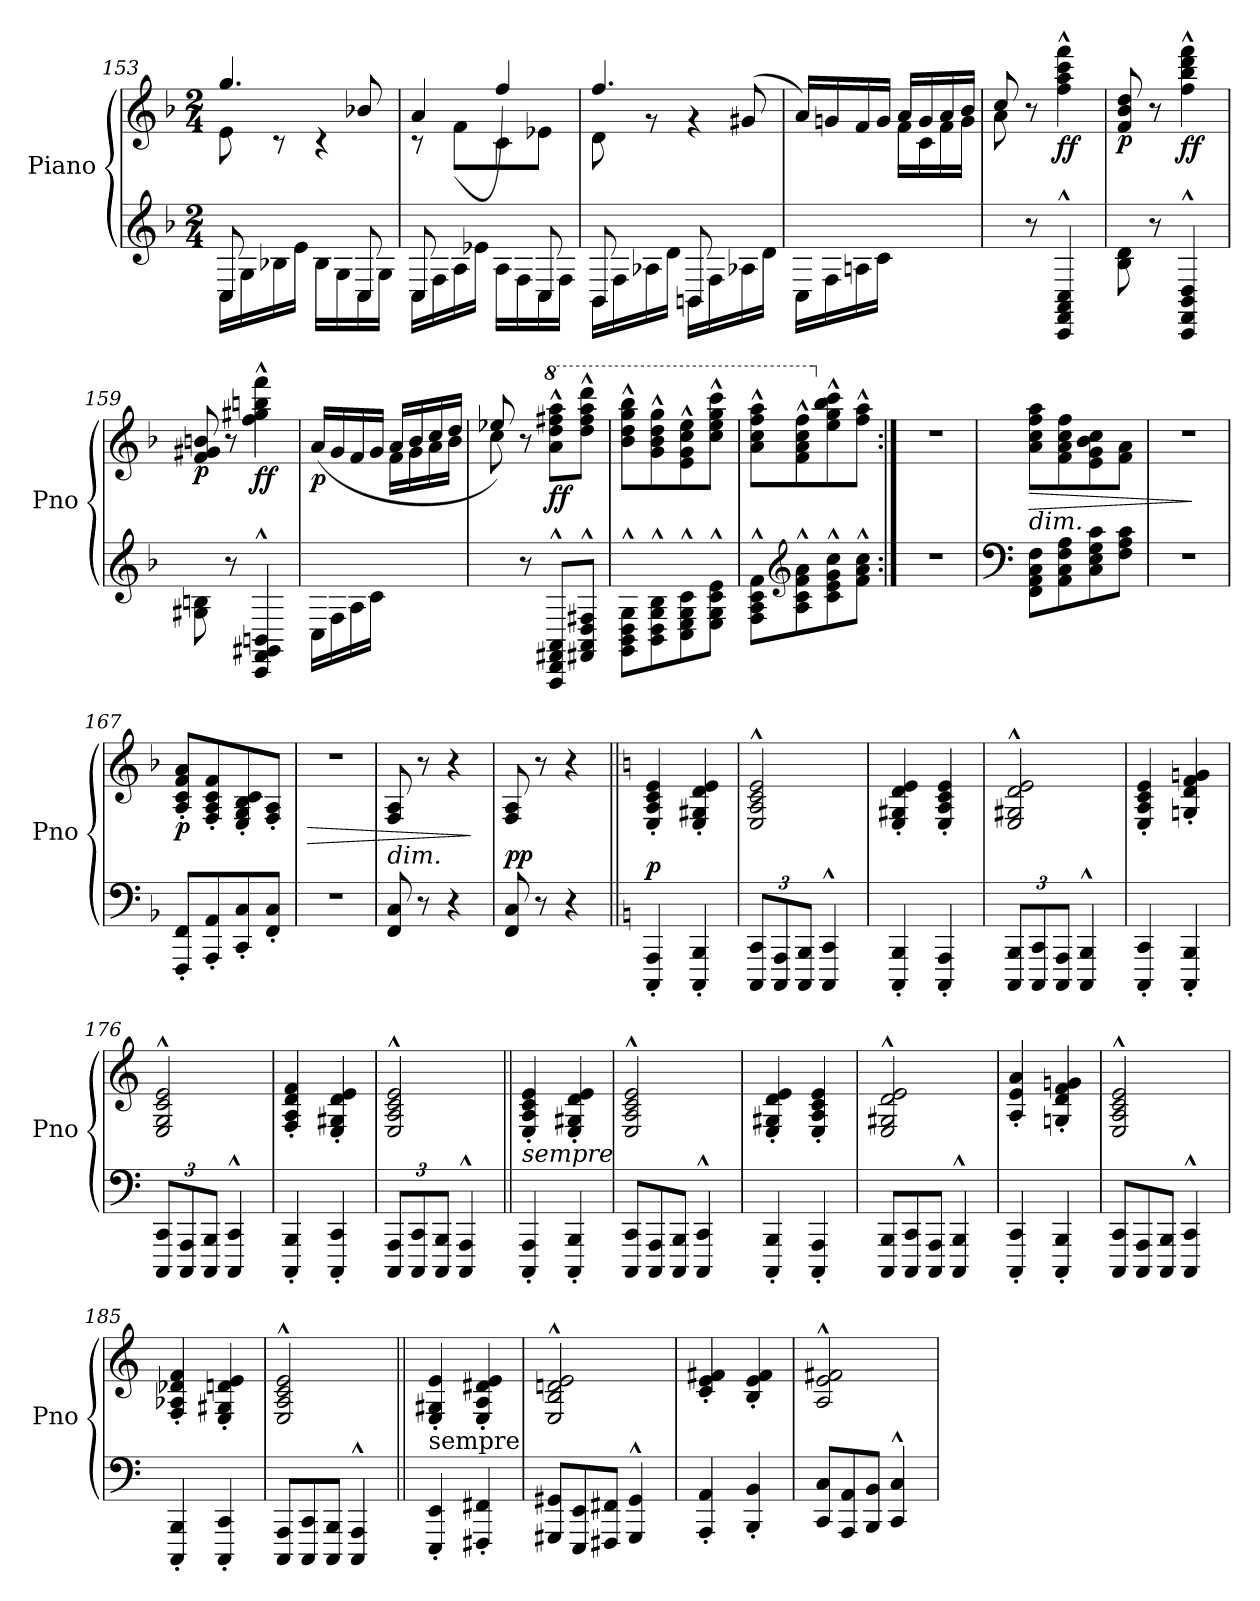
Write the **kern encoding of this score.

**kern	**kern	**dynam
*part1	*part1	*part1
*staff2	*staff1	*staff1/2
*I"Piano	*	*
*I'Pno	*	*
*clefG2	*clefG2	*
*k[b-]	*k[b-]	*
*M2/4	*M2/4	*
=153	=153	=153
*^	*^	*
16C\LL	(>8C/	4.gg/	8e:\	.
16G\	.	.	.	.
16B-X\	4ryy	.	8r	.
16e\JJ	.	.	.	.
16B-\LL	.	.	4r	.
16G\	.	.	.	.
16C\	8C/	8b-X/	.	.
16G\JJ	.	.	.	.
!!LO:LB:g=z	!!
=154	=154	=154	=154	=154
16C\LL	(>8C/	4a/	8r	.
16F\	.	.	.	.
16A\	4ryy	.	(>8f\L	.
16e-X\JJ	.	.	.	.
16A\LL	.	4ff/)	8c:\	.
16F\	.	.	.	.
16C\	8C/	.	8e-X\J	.
16F\JJ	.	.	.	.
=155	=155	=155	=155	=155
16BB-\LL	(>8BB-/	4.ff/	8d:\)	.
16F\	.	.	.	.
16A-X\	8ryy	.	8rg	.
16d\JJ	.	.	.	.
16BBn\LL	8BB/	.	4rg	.
16F\	.	.	.	.
16A-X\	8ryy	(8g#X/)	.	.
16d\JJ	.	.	.	.
*v	*v	*	*	*
=156	=156	=156	=156
(16C\LL	16a/LL)	4ryy	.
16F\	16gn/	.	.
16An\	16f/	.	.
16c\JJ	16g/JJ	.	.
4ryy	16a/LL	16f\LL	.
.	16g/	16c\	.
.	16a/	16f\	.
.	16b-/JJ	16g\JJ	.
=157	=157	=157	=157
8ryy	8cc/)	8a\)	.
8r	8r	4.ryy	.
!	!	!	!LO:DY:b
4CC/^^ 4FF/^^ 4AA/^^ 4C/^^	4ff\^^ 4aa\^^ 4ccc\^^ 4fff\^^	.	ff
*	*v	*v	*
=158	=158	=158
!	!	!LO:DY:b
8B-\ 8d\	8f/ 8b-/ 8dd/	p
8r	8r	.
!	!	!LO:DY:b
4CC/^^ 4FF/^^ 4BB-/^^ 4D/^^	4ff\^^ 4bb-\^^ 4ddd\^^ 4fff\^^	ff
!!LO:LB:g=z
=159	=159	=159
!	!	!LO:DY:b
8G#X\ 8Bn\	8f/ 8g#X/ 8bn/	p
8r	8r	.
!	!	!LO:DY:b
4CC/^^ 4FF/^^ 4GG#X/^^ 4BBn/^^	4ff\^^ 4gg#X\^^ 4bbn\^^ 4fff\^^	ff
=160	=160	=160
*	*^	*
!	!	!	!LO:DY:b
(16C\LL	(>16a/LL	4ryy	p
16F\	16g/	.	.
16A\	16f/	.	.
16c\JJ	16g/JJ	.	.
4ryy	16a/LL	16f\LL	.
.	16b-/	16g\	.
.	16cc/	16a\	.
.	16dd/JJ	16b-\JJ	.
=161	=161	=161	=161
8ryy	8ee-X/)	8cc\)	.
8r	8r	4.ryy	.
*	*8va	*	*
!	!	!	!LO:DY:b
8AAA/^^ 8DD/^^ 8FF#X/^^ 8AA/^^L	8aa\^^ 8ddd\^^ 8fff#X\^^ 8aaa\^^L	.	ff
8FF#X/^^ 8AA/^^ 8D/^^ 8F#X/^^J	8ddd\^^ 8fff#\^^ 8aaa\^^ 8dddd\^^J	.	.
*	*v	*v	*
=162	=162	=162
8GG\^^ 8BB-\^^ 8D\^^ 8G\^^L	8bb-\^^ 8ddd\^^ 8ggg\^^ 8bbb-\^^L	.
8BB-\^^ 8D\^^ 8G\^^ 8B-\^^	8gg\^^ 8bb-\^^ 8ddd\^^ 8ggg\^^	.
8C\^^ 8E\^^ 8G\^^ 8c\^^	8ee\^^ 8gg\^^ 8ccc\^^ 8eee\^^	.
8E\^^ 8G\^^ 8c\^^ 8e\^^J	8ccc\^^ 8eee\^^ 8ggg\^^ 8cccc\^^J	.
=163	=163	=163
8F\^^ 8A\^^ 8c\^^ 8f\^^L	8aa\^^ 8ccc\^^ 8fff\^^ 8aaa\^^L	.
*clefG2	*	*
8A\^^ 8c\^^ 8f\^^ 8a\^^	8ff\^^ 8aa\^^ 8ccc\^^ 8fff\^^	.
*	*X8va	*
8c\^^ 8e\^^ 8g\^^ 8cc\^^	8ee\^^ 8gg\^^ 8bb-\^^ 8ccc\^^	.
8f\^^ 8a\^^ 8cc\^^J	8ff\^^ 8aa\^^J	.
!!LO:LB:g=z
=164:|!	=164:|!	=164:|!
2r	2r	.
=165	=165	=165
*clefF4	*	*
!	!LO:TX:b:i:t=dim.	!
!	!	!LO:HP:b
8FF\ 8AA\ 8C\ 8F\L	8a\ 8cc\ 8ff\ 8aa\L	>
8AA\ 8C\ 8F\ 8A\	8f\ 8a\ 8cc\ 8ff\	.
8C\ 8E\ 8G\ 8c\	8e\ 8g\ 8b-\ 8cc\	.
8F\ 8A\ 8c\J	8f\ 8a\J	.
=166	=166	=166
2r	2r	.
.	.	]
=167	=167	=167
!	!	!LO:DY:b
8FFF/' 8FF/'L	8A/' 8c/' 8f/' 8a/'L	p
8AAA/' 8AA/'	8F/' 8A/' 8c/' 8f/'	.
8CC/' 8C/'	8E/' 8G/' 8B-/' 8c/'	.
8FF/' 8C/'J	8F/' 8A/'J	.
=168	=168	=168
!	!	!LO:HP:b
2r	2r	>
=169	=169	=169
!	!LO:TX:b:i:t=dim.	!
8FF/ 8C/	8F/ 8A/	.
8r	8r	.
4r	4r	.
.	.	]
=170	=170	=170
!	!	!LO:DY:a=2
8FF/ 8C/	8F/ 8A/	pp
8r	8r	.
4r	4r	.
!!LO:LB:g=z
=171||	=171||	=171||
*k[]	*k[]	*
!	!	!LO:DY:a=2
4CCC/' 4AAA/'	4E/' 4A/' 4c/' 4e/'	p
4CCC/' 4BBB/'	4E/' 4G#X/' 4d/' 4e/'	.
=172	=172	=172
*Xbrackettup	*	*
12CCC/ 12CC/L	2E/^^ 2A/^^ 2c/^^ 2e/^^	.
12CCC/ 12AAA/	.	.
12CCC/ 12BBB/J	.	.
4CCC/^^ 4CC/^^	.	.
=173	=173	=173
4CCC/' 4BBB/'	4E/' 4G#X/' 4d/' 4e/'	.
4CCC/' 4AAA/'	4E/' 4A/' 4c/' 4e/'	.
=174	=174	=174
12CCC/ 12BBB/L	2E/^^ 2G#X/^^ 2d/^^ 2e/^^	.
12CCC/ 12CC/	.	.
12CCC/ 12AAA/J	.	.
4CCC/^^ 4BBB/^^	.	.
=175	=175	=175
4CCC/' 4CC/'	4E/' 4A/' 4c/' 4e/'	.
4CCC/' 4BBB/'	4Gn/' 4d/' 4f/' 4gn/'	.
=176	=176	=176
12CCC/ 12CC/L	2E/^^ 2G/^^ 2c/^^ 2e/^^	.
12CCC/ 12AAA/	.	.
12CCC/ 12BBB/J	.	.
4CCC/^^ 4CC/^^	.	.
!!LO:PB:g=z
=177	=177	=177
4CCC/' 4BBB/'	4F/' 4A/' 4d/' 4f/'	.
4CCC/' 4CC/'	4E/' 4G#X/' 4d/' 4e/'	.
=178	=178	=178
12CCC/ 12AAA/L	2E/^^ 2A/^^ 2c/^^ 2e/^^	.
12CCC/ 12CC/	.	.
12CCC/ 12BBB/J	.	.
4CCC/^^ 4AAA/^^	.	.
=179||	=179||	=179||
!	!LO:TX:b:i:t=sempre	!
4CCC/' 4AAA/'	4E/' 4A/' 4c/' 4e/'	.
4CCC/' 4BBB/'	4E/' 4G#X/' 4d/' 4e/'	.
=180	=180	=180
*Xtuplet	*	*
12CCC/ 12CC/L	2E/^^ 2A/^^ 2c/^^ 2e/^^	.
12CCC/ 12AAA/	.	.
12CCC/ 12BBB/J	.	.
4CCC/^^ 4CC/^^	.	.
=181	=181	=181
4CCC/' 4BBB/'	4E/' 4G#X/' 4d/' 4e/'	.
4CCC/' 4AAA/'	4E/' 4A/' 4c/' 4e/'	.
=182	=182	=182
12CCC/ 12BBB/L	2E/^^ 2G#X/^^ 2d/^^ 2e/^^	.
12CCC/ 12CC/	.	.
12CCC/ 12AAA/J	.	.
4CCC/^^ 4BBB/^^	.	.
!!LO:LB:g=z
=183	=183	=183
4CCC/' 4CC/'	4A/' 4e/' 4a/'	.
4CCC/' 4BBB/'	4Gn/' 4d/' 4f/' 4gn/'	.
=184	=184	=184
12CCC/ 12CC/L	2E/^^ 2A/^^ 2c/^^ 2e/^^	.
12CCC/ 12AAA/	.	.
12CCC/ 12BBB/J	.	.
4CCC/^^ 4CC/^^	.	.
=185	=185	=185
4CCC/' 4BBB/'	4F/' 4A-X/' 4d-X/' 4f/'	.
4CCC/' 4CC/'	4E/' 4G#X/' 4dn/' 4e/'	.
=186	=186	=186
12CCC/ 12AAA/L	2E/^^ 2A/^^ 2c/^^ 2e/^^	.
12CCC/ 12CC/	.	.
12CCC/ 12BBB/J	.	.
4CCC/^^ 4AAA/^^	.	.
=187||	=187||	=187||
!	!LO:TX:b:t=sempre	!
4EEE/' 4EE/'	4E/' 4G#X/' 4e/'	.
4FFF#X/' 4FF#X/'	4E/' 4A/' 4d#X/' 4e/'	.
=188	=188	=188
12GGG#X/ 12GG#X/L	2E/^^ 2B/^^ 2dn/^^ 2e/^^	.
12EEE/ 12EE/	.	.
12FFF#X/ 12FF#X/J	.	.
4GGG#/^^ 4GG#/^^	.	.
!!LO:LB:g=z
=189	=189	=189
4AAA/' 4AA/'	4c/' 4e/' 4f#X/'	.
4BBB/' 4BB/'	4B/' 4e/' 4f#/'	.
=190	=190	=190
12CC/ 12C/L	2A/^^ 2e/^^ 2f#X/^^	.
12AAA/ 12AA/	.	.
12BBB/ 12BB/J	.	.
4CC/^^ 4C/^^	.	.
=	=	=
*-	*-	*-
